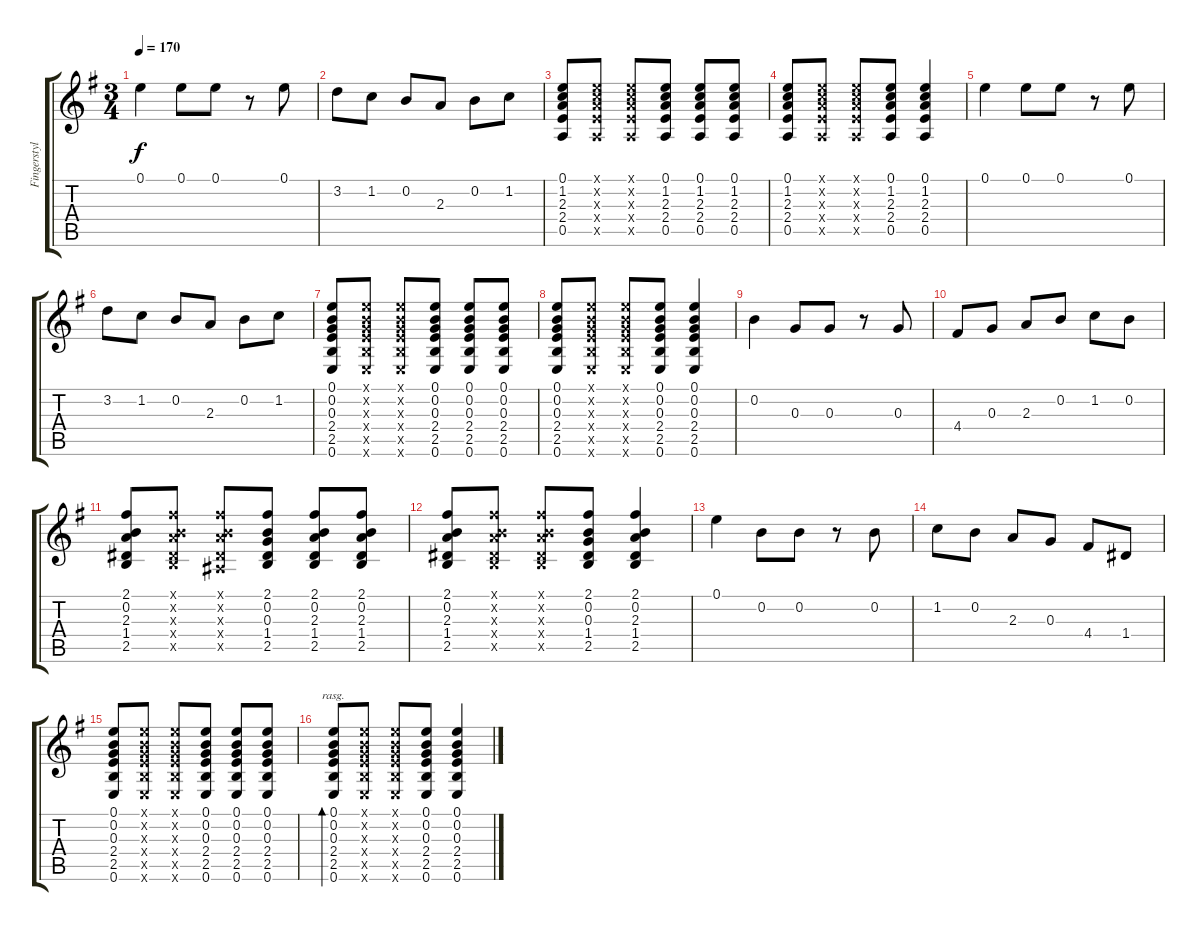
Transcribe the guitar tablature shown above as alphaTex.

\track ("Fingerstyle Guitar" "Fingerstyl") {instrument acousticguitarnylon}
\staff {score tabs}
\tuning (E4 B3 G3 D3 A2 E2) {hide}
\ts (3 4)
\tempo 170
\clef g2
\ks g
0.1.4{dy f} 0.1.8 0.1.8 r.8 0.1.8 |
3.2.8 1.2.8 0.2.8 2.3.8 0.2.8 1.2.8 |
(0.1 1.2 2.3 2.4 0.5).8 (0.1{x} 1.2{x} 2.3{x} 2.4{x} 0.5{x}).8 (0.1{x} 1.2{x} 2.3{x} 2.4{x} 0.5{x}).8 (0.1 1.2 2.3 2.4 0.5).8 (0.1 1.2 2.3 2.4 0.5).8 (0.1 1.2 2.3 2.4 0.5).8 |
(0.1 1.2 2.3 2.4 0.5).8 (0.1{x} 1.2{x} 2.3{x} 2.4{x} 0.5{x}).8 (0.1{x} 1.2{x} 2.3{x} 2.4{x} 0.5{x}).8 (0.1 1.2 2.3 2.4 0.5).8 (0.1 1.2 2.3 2.4 0.5).4 |
0.1.4 0.1.8 0.1.8 r.8 0.1.8 |
3.2.8 1.2.8 0.2.8 2.3.8 0.2.8 1.2.8 |
(0.1 0.2 0.3 2.4 2.5 0.6).8 (0.1{x} 0.2{x} 0.3{x} 2.4{x} 2.5{x} 0.6{x}).8 (0.1{x} 0.2{x} 0.3{x} 2.4{x} 2.5{x} 0.6{x}).8 (0.1 0.2 0.3 2.4 2.5 0.6).8 (0.1 0.2 0.3 2.4 2.5 0.6).8 (0.1 0.2 0.3 2.4 2.5 0.6).8 |
(0.1 0.2 0.3 2.4 2.5 0.6).8 (0.1{x} 0.2{x} 0.3{x} 2.4{x} 2.5{x} 0.6{x}).8 (0.1{x} 0.2{x} 0.3{x} 2.4{x} 2.5{x} 0.6{x}).8 (0.1 0.2 0.3 2.4 2.5 0.6).8 (0.1 0.2 0.3 2.4 2.5 0.6).4 |
0.2.4 0.3.8 0.3.8 r.8 0.3.8 |
4.4.8 0.3.8 2.3.8 0.2.8 1.2.8 0.2.8 |
(2.1 0.2 2.3 1.4 2.5).8 (2.1{x} 0.2{x} 2.3{x} 1.4{x} 2.5{x}).8 (2.1{x} 0.2{x} 2.3{x} 1.4{x} 1.5{x}).8 (2.1 0.2 0.3 1.4 2.5).8 (2.1 0.2 2.3 1.4 2.5).8 (2.1 0.2 2.3 1.4 2.5).8 |
(2.1 0.2 2.3 1.4 2.5).8 (2.1{x} 0.2{x} 2.3{x} 1.4{x} 2.5{x}).8 (2.1{x} 0.2{x} 2.3{x} 1.4{x} 2.5{x}).8 (2.1 0.2 0.3 1.4 2.5).8 (2.1 0.2 2.3 1.4 2.5).4 |
0.1.4 0.2.8 0.2.8 r.8 0.2.8 |
1.2.8 0.2.8 2.3.8 0.3.8 4.4.8 1.4.8 |
(0.1 0.2 0.3 2.4 2.5 0.6).8 (0.1{x} 0.2{x} 0.3{x} 2.4{x} 2.5{x} 0.6{x}).8 (0.1{x} 0.2{x} 0.3{x} 2.4{x} 2.5{x} 0.6{x}).8 (0.1 0.2 0.3 2.4 2.5 0.6).8 (0.1 0.2 0.3 2.4 2.5 0.6).8 (0.1 0.2 0.3 2.4 2.5 0.6).8 |
(0.1 0.2 0.3 2.4 2.5 0.6).8{bd 480 rasg ii} (0.1{x} 0.2{x} 0.3{x} 2.4{x} 2.5{x} 0.6{x}).8 (0.1{x} 0.2{x} 0.3{x} 2.4{x} 2.5{x} 0.6{x}).8 (0.1 0.2 0.3 2.4 2.5 0.6).8 (0.1 0.2 0.3 2.4 2.5 0.6).4
